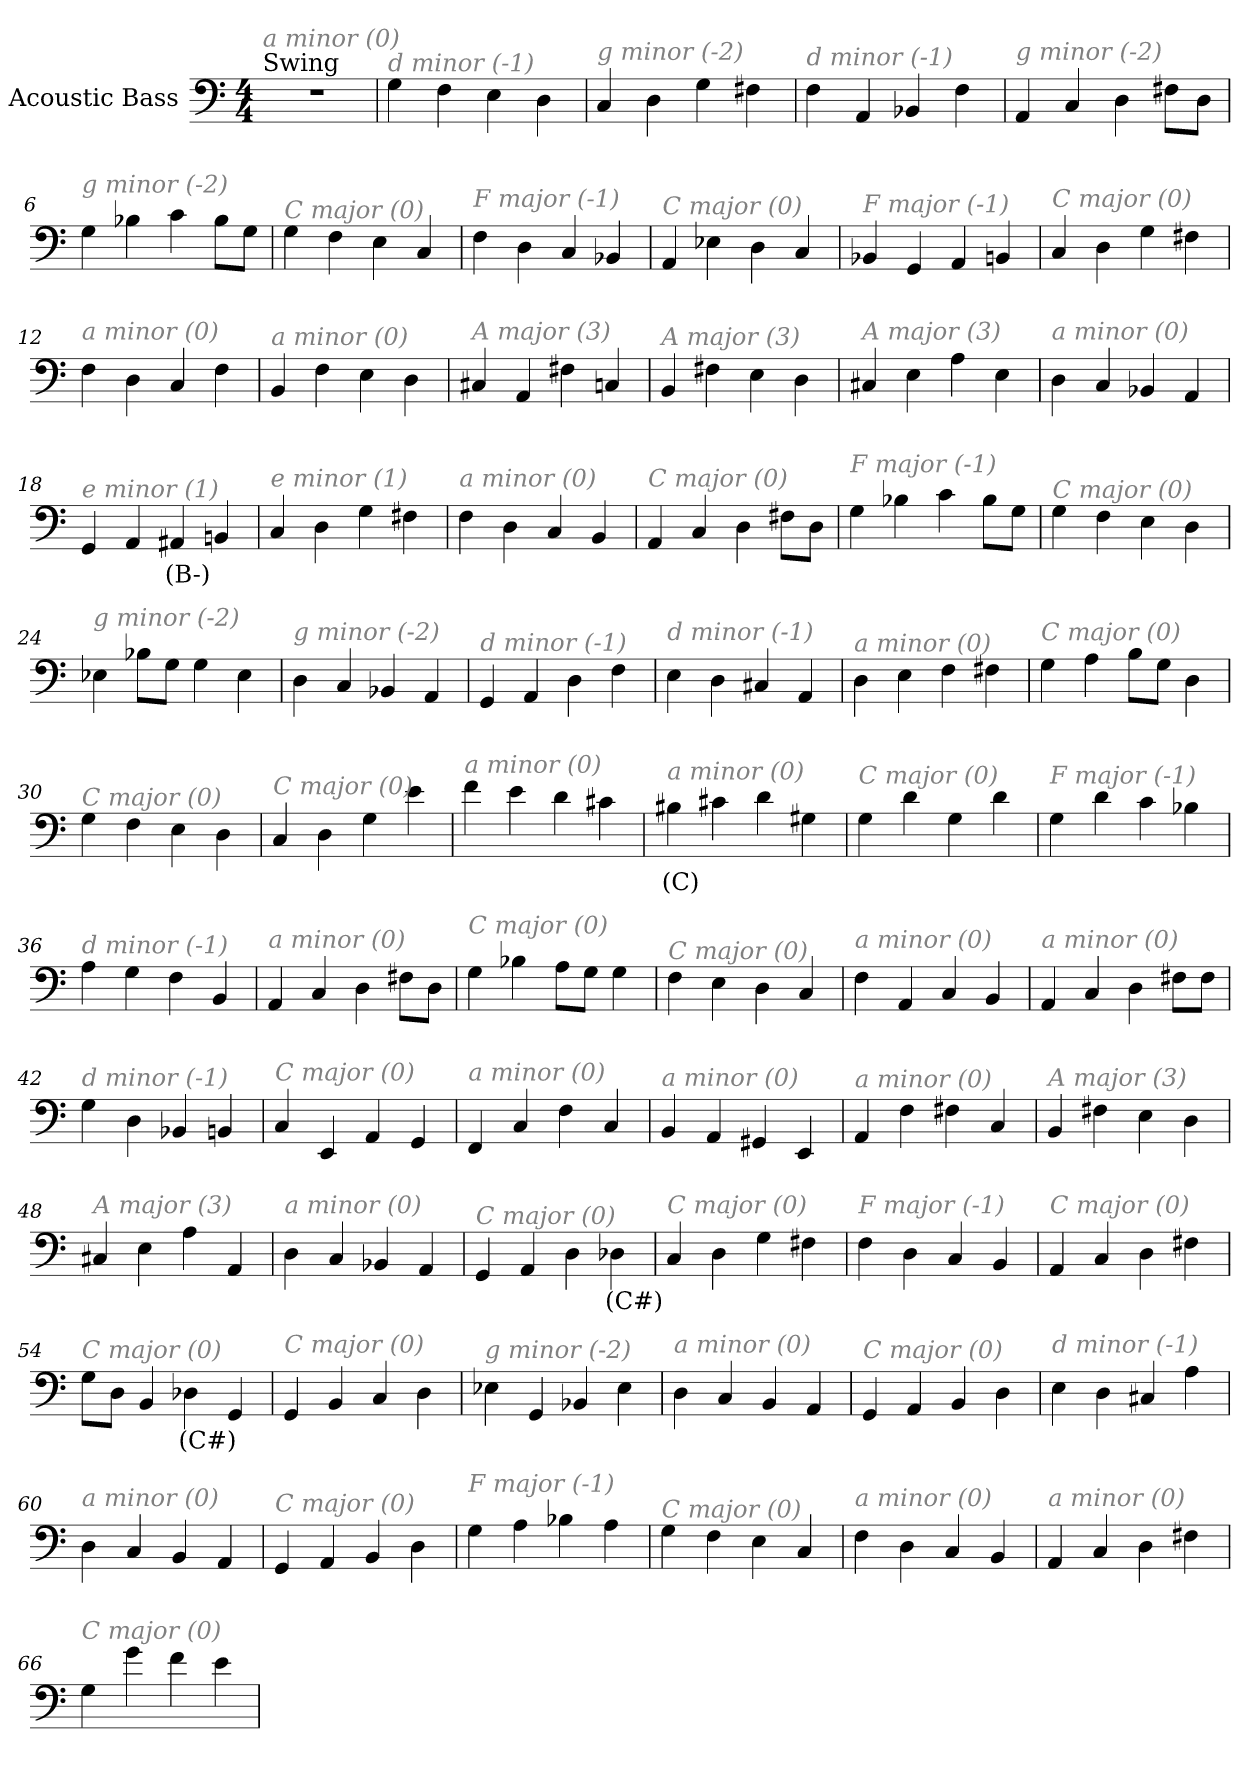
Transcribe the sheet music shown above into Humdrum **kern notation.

**kern	**text
*part1	*part1
*staff1	*staff1
*I"Acoustic Bass	*
*clefF4	*
*ITrd7c12	*
*k[]	*
*C:	*
*M4/4	*
*MM210	*
=1	=1
!LO:TX:a:t=Swing	!
!LO:TX:i:color=#808080:t=a minor (0)	!
1r	.
=2	=2
!LO:TX:i:color=#808080:t=d minor (-1)	!
4GG	.
4FF	.
4EE	.
4DD	.
=3	=3
!LO:TX:i:color=#808080:t=g minor (-2)	!
4CC	.
4DD	.
4GG	.
4FF#X	.
=4	=4
!LO:TX:i:color=#808080:t=d minor (-1)	!
4FF	.
4AAA	.
4BBB-X	.
4FF	.
=5	=5
!LO:TX:i:color=#808080:t=g minor (-2)	!
4AAA	.
4CC	.
4DD	.
8FF#XL	.
8DDJ	.
=6	=6
!LO:TX:i:color=#808080:t=g minor (-2)	!
4GG	.
4BB-X	.
4C	.
8BB-L	.
8GGJ	.
=7	=7
!LO:TX:i:color=#808080:t=C major (0)	!
4GG	.
4FF	.
4EE	.
4CC	.
=8	=8
!LO:TX:i:color=#808080:t=F major (-1)	!
4FF	.
4DD	.
4CC	.
4BBB-X	.
=9	=9
!LO:TX:i:color=#808080:t=C major (0)	!
4AAA	.
4EE-X	.
4DD	.
4CC	.
=10	=10
!LO:TX:i:color=#808080:t=F major (-1)	!
4BBB-X	.
4GGG	.
4AAA	.
4BBBn	.
=11	=11
!LO:TX:i:color=#808080:t=C major (0)	!
4CC	.
4DD	.
4GG	.
4FF#X	.
=12	=12
!LO:TX:i:color=#808080:t=a minor (0)	!
4FF	.
4DD	.
4CC	.
4FF	.
=13	=13
!LO:TX:i:color=#808080:t=a minor (0)	!
4BBB	.
4FF	.
4EE	.
4DD	.
=14	=14
!LO:TX:i:color=#808080:t=A major (3)	!
4CC#X	.
4AAA	.
4FF#X	.
4CCn	.
=15	=15
!LO:TX:i:color=#808080:t=A major (3)	!
4BBB	.
4FF#X	.
4EE	.
4DD	.
=16	=16
!LO:TX:i:color=#808080:t=A major (3)	!
4CC#X	.
4EE	.
4AA	.
4EE	.
=17	=17
!LO:TX:i:color=#808080:t=a minor (0)	!
4DD	.
4CC	.
4BBB-X	.
4AAA	.
=18	=18
!LO:TX:i:color=#808080:t=e minor (1)	!
4GGG	.
4AAA	.
4AAA#Xi	(B-)
4BBBn	.
=19	=19
!LO:TX:i:color=#808080:t=e minor (1)	!
4CC	.
4DD	.
4GG	.
4FF#X	.
=20	=20
!LO:TX:i:color=#808080:t=a minor (0)	!
4FF	.
4DD	.
4CC	.
4BBB	.
=21	=21
!LO:TX:i:color=#808080:t=C major (0)	!
4AAA	.
4CC	.
4DD	.
8FF#XL	.
8DDJ	.
=22	=22
!LO:TX:i:color=#808080:t=F major (-1)	!
4GG	.
4BB-X	.
4C	.
8BB-L	.
8GGJ	.
=23	=23
!LO:TX:i:color=#808080:t=C major (0)	!
4GG	.
4FF	.
4EE	.
4DD	.
=24	=24
!LO:TX:i:color=#808080:t=g minor (-2)	!
4EE-X	.
8BB-XL	.
8GGJ	.
4GG	.
4EE-	.
=25	=25
!LO:TX:i:color=#808080:t=g minor (-2)	!
4DD	.
4CC	.
4BBB-X	.
4AAA	.
=26	=26
!LO:TX:i:color=#808080:t=d minor (-1)	!
4GGG	.
4AAA	.
4DD	.
4FF	.
=27	=27
!LO:TX:i:color=#808080:t=d minor (-1)	!
4EE	.
4DD	.
4CC#X	.
4AAA	.
=28	=28
!LO:TX:i:color=#808080:t=a minor (0)	!
4DD	.
4EE	.
4FF	.
4FF#X	.
=29	=29
!LO:TX:i:color=#808080:t=C major (0)	!
4GG	.
4AA	.
8BBL	.
8GGJ	.
4DD	.
=30	=30
!LO:TX:i:color=#808080:t=C major (0)	!
4GG	.
4FF	.
4EE	.
4DD	.
=31	=31
!LO:TX:i:color=#808080:t=C major (0)	!
4CC	.
4DD	.
4GG	.
4E	.
=32	=32
!LO:TX:i:color=#808080:t=a minor (0)	!
4F	.
4E	.
4D	.
4C#X	.
=33	=33
!LO:TX:i:color=#808080:t=a minor (0)	!
4BB#Xj	(C)
4C#X	.
4D	.
4GG#X	.
=34	=34
!LO:TX:i:color=#808080:t=C major (0)	!
4GG	.
4D	.
4GG	.
4D	.
=35	=35
!LO:TX:i:color=#808080:t=F major (-1)	!
4GG	.
4D	.
4C	.
4BB-X	.
=36	=36
!LO:TX:i:color=#808080:t=d minor (-1)	!
4AA	.
4GG	.
4FF	.
4BBB	.
=37	=37
!LO:TX:i:color=#808080:t=a minor (0)	!
4AAA	.
4CC	.
4DD	.
8FF#XL	.
8DDJ	.
=38	=38
!LO:TX:i:color=#808080:t=C major (0)	!
4GG	.
4BB-X	.
8AAL	.
8GGJ	.
4GG	.
=39	=39
!LO:TX:i:color=#808080:t=C major (0)	!
4FF	.
4EE	.
4DD	.
4CC	.
=40	=40
!LO:TX:i:color=#808080:t=a minor (0)	!
4FF	.
4AAA	.
4CC	.
4BBB	.
=41	=41
!LO:TX:i:color=#808080:t=a minor (0)	!
4AAA	.
4CC	.
4DD	.
8FF#XL	.
8FF#J	.
=42	=42
!LO:TX:i:color=#808080:t=d minor (-1)	!
4GG	.
4DD	.
4BBB-X	.
4BBBn	.
=43	=43
!LO:TX:i:color=#808080:t=C major (0)	!
4CC	.
4EEE	.
4AAA	.
4GGG	.
=44	=44
!LO:TX:i:color=#808080:t=a minor (0)	!
4FFF	.
4CC	.
4FF	.
4CC	.
=45	=45
!LO:TX:i:color=#808080:t=a minor (0)	!
4BBB	.
4AAA	.
4GGG#X	.
4EEE	.
=46	=46
!LO:TX:i:color=#808080:t=a minor (0)	!
4AAA	.
4FF	.
4FF#X	.
4CC	.
=47	=47
!LO:TX:i:color=#808080:t=A major (3)	!
4BBB	.
4FF#X	.
4EE	.
4DD	.
=48	=48
!LO:TX:i:color=#808080:t=A major (3)	!
4CC#X	.
4EE	.
4AA	.
4AAA	.
=49	=49
!LO:TX:i:color=#808080:t=a minor (0)	!
4DD	.
4CC	.
4BBB-X	.
4AAA	.
=50	=50
!LO:TX:i:color=#808080:t=C major (0)	!
4GGG	.
4AAA	.
4DD	.
4DD-Xi	(C#)
=51	=51
!LO:TX:i:color=#808080:t=C major (0)	!
4CC	.
4DD	.
4GG	.
4FF#X	.
=52	=52
!LO:TX:i:color=#808080:t=F major (-1)	!
4FF	.
4DD	.
4CC	.
4BBB	.
=53	=53
!LO:TX:i:color=#808080:t=C major (0)	!
4AAA	.
4CC	.
4DD	.
4FF#X	.
=54	=54
!LO:TX:i:color=#808080:t=C major (0)	!
8GGL	.
8DDJ	.
4BBB	.
4DD-Xi	(C#)
4GGG	.
=55	=55
!LO:TX:i:color=#808080:t=C major (0)	!
4GGG	.
4BBB	.
4CC	.
4DD	.
=56	=56
!LO:TX:i:color=#808080:t=g minor (-2)	!
4EE-X	.
4GGG	.
4BBB-X	.
4EE-	.
=57	=57
!LO:TX:i:color=#808080:t=a minor (0)	!
4DD	.
4CC	.
4BBB	.
4AAA	.
=58	=58
!LO:TX:i:color=#808080:t=C major (0)	!
4GGG	.
4AAA	.
4BBB	.
4DD	.
=59	=59
!LO:TX:i:color=#808080:t=d minor (-1)	!
4EE	.
4DD	.
4CC#X	.
4AA	.
=60	=60
!LO:TX:i:color=#808080:t=a minor (0)	!
4DD	.
4CC	.
4BBB	.
4AAA	.
=61	=61
!LO:TX:i:color=#808080:t=C major (0)	!
4GGG	.
4AAA	.
4BBB	.
4DD	.
=62	=62
!LO:TX:i:color=#808080:t=F major (-1)	!
4GG	.
4AA	.
4BB-X	.
4AA	.
=63	=63
!LO:TX:i:color=#808080:t=C major (0)	!
4GG	.
4FF	.
4EE	.
4CC	.
=64	=64
!LO:TX:i:color=#808080:t=a minor (0)	!
4FF	.
4DD	.
4CC	.
4BBB	.
=65	=65
!LO:TX:i:color=#808080:t=a minor (0)	!
4AAA	.
4CC	.
4DD	.
4FF#X	.
=66	=66
!LO:TX:i:color=#808080:t=C major (0)	!
4GG	.
4G	.
4F	.
4E	.
=	=
*-	*-
